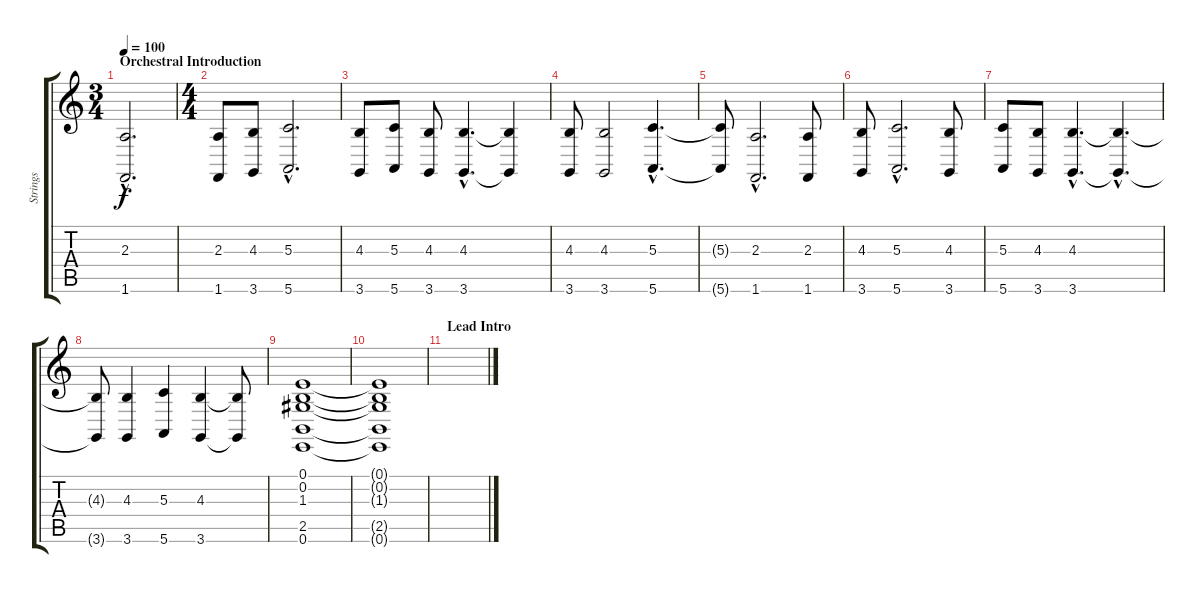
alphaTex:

\track ("Strings" "Strings") {instrument stringensemble1}
\staff {score tabs}
\tuning (E4 B3 G3 D3 A2 E2) {hide}
\ts (3 4)
\section ("" "Orchestral Introduction")
\tempo 100
\clef g2
\ks c
(2.3{hac} 1.6{hac}).2{d dy f instrument stringensemble1} |
\ts (4 4)
(2.3 1.6).8 (4.3 3.6).8 (5.3{hac} 5.6{hac}).2{d} |
(4.3 3.6).8 (5.3 5.6).8 (4.3 3.6).8 (4.3{hac} 3.6{hac}).4{d} (4.3{t} 3.6{t}).4 |
(4.3 3.6).8 (4.3 3.6).2 (5.3{hac} 5.6{hac}).4{d} |
(5.3{t} 5.6{t}).8 (2.3{hac} 1.6{hac}).2{d} (2.3 1.6).8 |
(4.3 3.6).8 (5.3{hac} 5.6{hac}).2{d} (4.3 3.6).8 |
(5.3 5.6).8 (4.3 3.6).8 (4.3{hac} 3.6{hac}).4{d} (4.3{hac t} 3.6{hac t}).4{d} |
(4.3{t} 3.6{t}).8 (4.3 3.6).4 (5.3 5.6).4 (4.3 3.6).4 (4.3{t} 3.6{t}).8 |
(0.1 0.2 1.3 2.5 0.6).1 |
(0.1{t} 0.2{t} 1.3{t} 2.5{t} 0.6{t}).1 |
\section ("" "Lead Intro")
